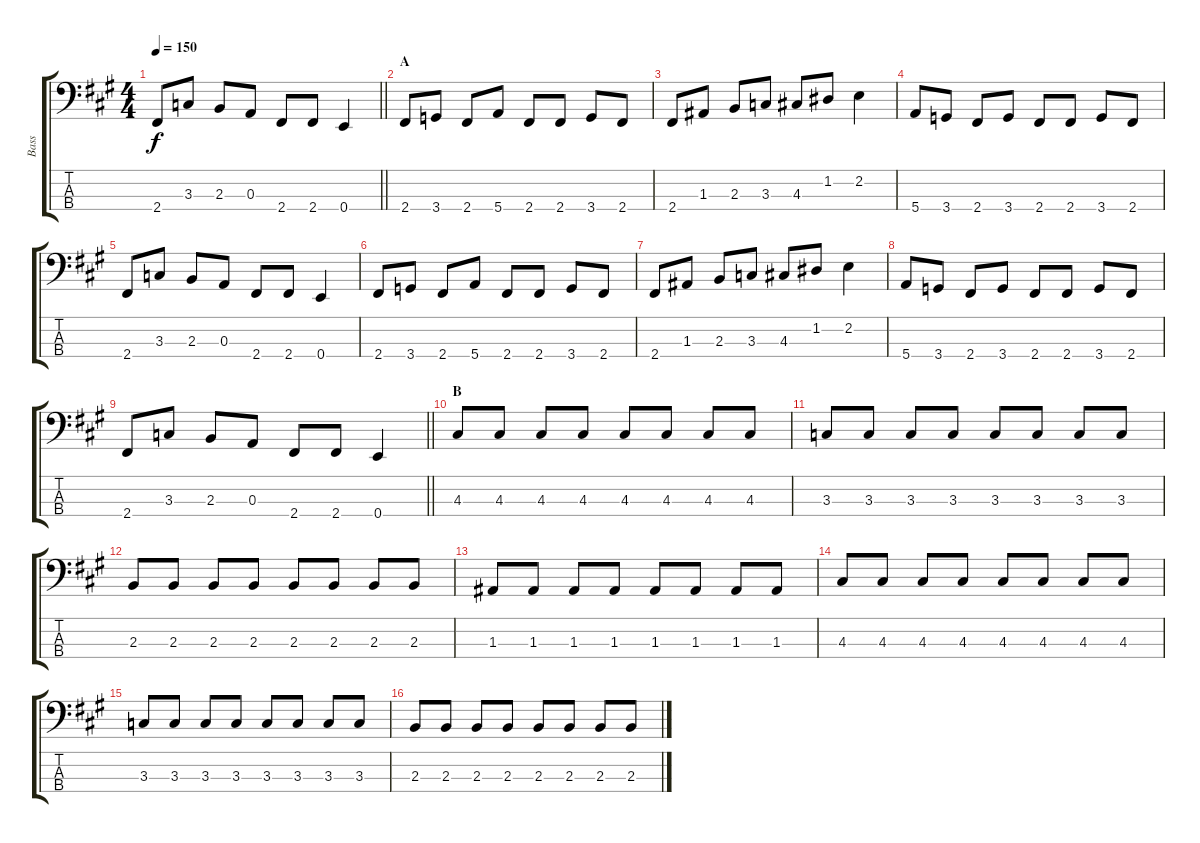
\track ("Bass" "Bass") {instrument electricbasspick}
\staff {score tabs}
\tuning (G2 D2 A1 E1) {hide}
\ts (4 4)
\tempo 150
\clef f4
\barLineRight lightlight
\ks a
2.4.8{dy f} 3.3.8 2.3.8 0.3.8 2.4.8 2.4.8 0.4.4 |
\section ("" "A")
2.4.8 3.4.8 2.4.8 5.4.8 2.4.8 2.4.8 3.4.8 2.4.8 |
2.4.8 1.3.8 2.3.8 3.3.8 4.3.8 1.2.8 2.2.4 |
5.4.8 3.4.8 2.4.8 3.4.8 2.4.8 2.4.8 3.4.8 2.4.8 |
2.4.8 3.3.8 2.3.8 0.3.8 2.4.8 2.4.8 0.4.4 |
2.4.8 3.4.8 2.4.8 5.4.8 2.4.8 2.4.8 3.4.8 2.4.8 |
2.4.8 1.3.8 2.3.8 3.3.8 4.3.8 1.2.8 2.2.4 |
5.4.8 3.4.8 2.4.8 3.4.8 2.4.8 2.4.8 3.4.8 2.4.8 |
\barLineRight lightlight
2.4.8 3.3.8 2.3.8 0.3.8 2.4.8 2.4.8 0.4.4 |
\section ("" "B")
4.3.8 4.3.8 4.3.8 4.3.8 4.3.8 4.3.8 4.3.8 4.3.8 |
3.3.8 3.3.8 3.3.8 3.3.8 3.3.8 3.3.8 3.3.8 3.3.8 |
2.3.8 2.3.8 2.3.8 2.3.8 2.3.8 2.3.8 2.3.8 2.3.8 |
1.3.8 1.3.8 1.3.8 1.3.8 1.3.8 1.3.8 1.3.8 1.3.8 |
4.3.8 4.3.8 4.3.8 4.3.8 4.3.8 4.3.8 4.3.8 4.3.8 |
3.3.8 3.3.8 3.3.8 3.3.8 3.3.8 3.3.8 3.3.8 3.3.8 |
2.3.8 2.3.8 2.3.8 2.3.8 2.3.8 2.3.8 2.3.8 2.3.8
